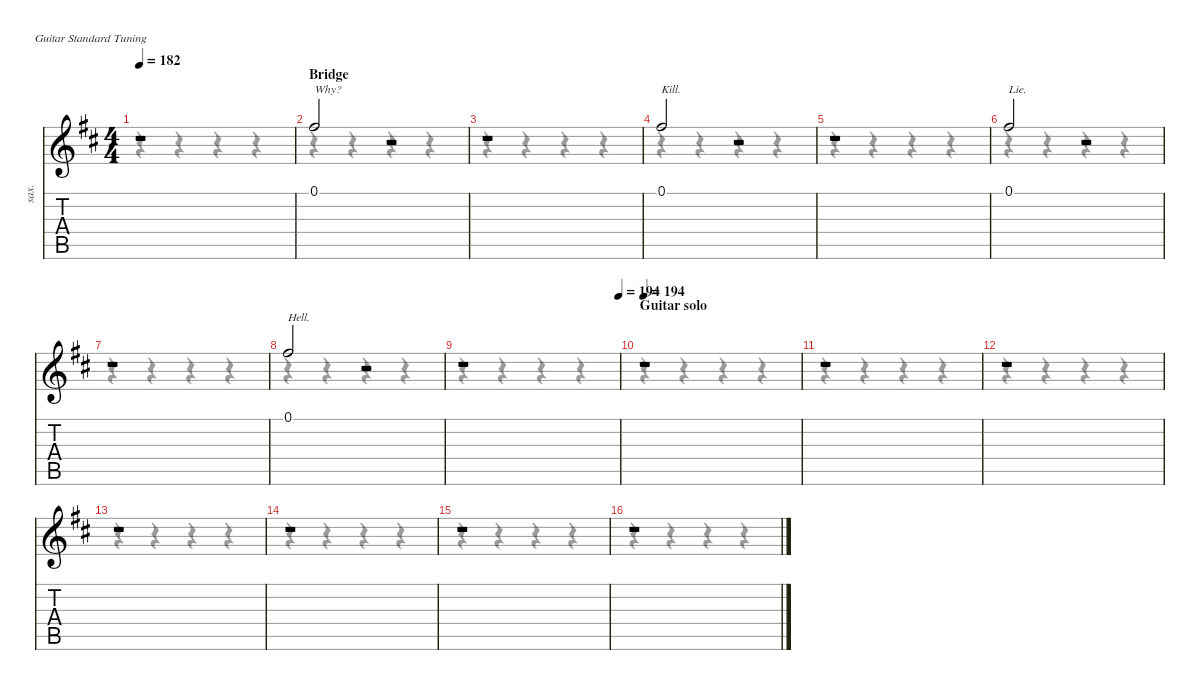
\defaultSystemsLayout 4
\hideDynamics
\bracketExtendMode nobrackets
\otherSystemsTrackNameOrientation horizontal
\track ("Cliff Burton (Backing Vocals)" "sax.") {instrument tenorsax}
\staff {score tabs}
\tuning (E4 B3 G3 D3 A2 E2)
\displaytranspose 14
\voice
\ts (4 4)
\tempo 182
\clef g2
\ks d
r.1{dy f beam Up} |
\section ("" "Bridge")
0.1{acc #}.2{txt "Why?" beam Up} r.2{beam Up} |
r.1{beam Up} |
0.1{acc #}.2{txt "Kill." beam Up} r.2{beam Up} |
r.1{beam Up} |
0.1{acc #}.2{txt "Lie." beam Up} r.2{beam Up} |
r.1{beam Up} |
0.1{acc #}.2{txt "Hell." beam Up} r.2{beam Up} |
\tempo (194 1)
r.1{beam Up} |
\section ("" "Guitar solo")
\tempo 194
r.1{beam Up} |
r.1{beam Up} |
r.1{beam Up} |
r.1{beam Up} |
r.1{beam Up} |
r.1{beam Up} |
r.1{beam Up}
\voice
\clef g2
\ottava regular
\simile none
\ks d
r.4{dy mf beam Down} r.4{beam Down} r.4{beam Down} r.4{beam Down} |
r.4{beam Down} r.4{beam Down} r.4{beam Down} r.4{beam Down} |
r.4{beam Down} r.4{beam Down} r.4{beam Down} r.4{beam Down} |
r.4{beam Down} r.4{beam Down} r.4{beam Down} r.4{beam Down} |
r.4{beam Down} r.4{beam Down} r.4{beam Down} r.4{beam Down} |
r.4{beam Down} r.4{beam Down} r.4{beam Down} r.4{beam Down} |
r.4{beam Down} r.4{beam Down} r.4{beam Down} r.4{beam Down} |
r.4{beam Down} r.4{beam Down} r.4{beam Down} r.4{beam Down} |
r.4{beam Down} r.4{beam Down} r.4{beam Down} r.4{beam Down} |
r.4{beam Down} r.4{beam Down} r.4{beam Down} r.4{beam Down} |
r.4{beam Down} r.4{beam Down} r.4{beam Down} r.4{beam Down} |
r.4{beam Down} r.4{beam Down} r.4{beam Down} r.4{beam Down} |
r.4{beam Down} r.4{beam Down} r.4{beam Down} r.4{beam Down} |
r.4{beam Down} r.4{beam Down} r.4{beam Down} r.4{beam Down} |
r.4{beam Down} r.4{beam Down} r.4{beam Down} r.4{beam Down} |
r.4{beam Down} r.4{beam Down} r.4{beam Down} r.4{beam Down}
